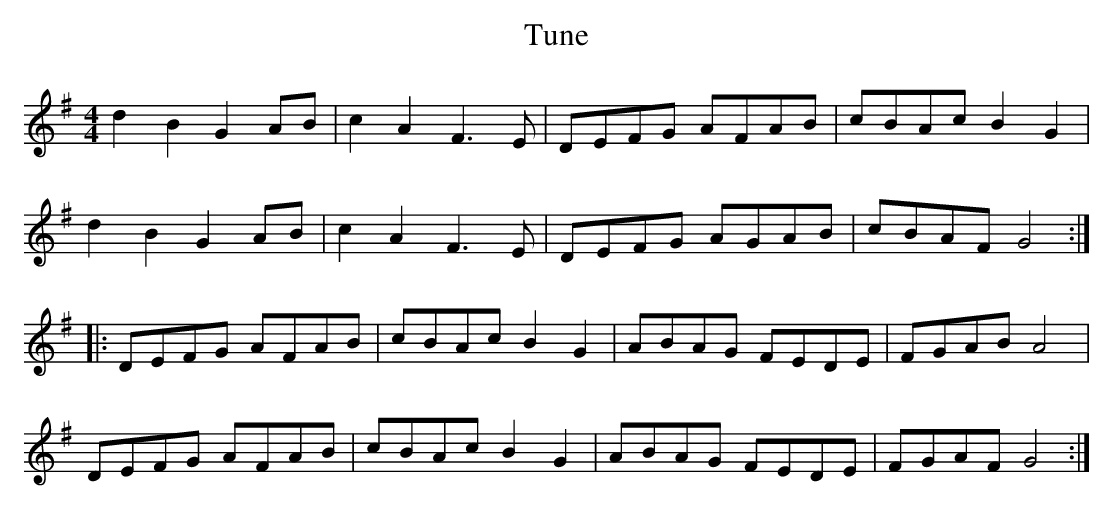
X:1
T:Tune
M:4/4
L:1/8
K:G
d2B2G2AB | c2A2F3E | DEFG AFAB | cBAc B2G2 |
d2B2G2AB | c2A2F3E | DEFG AGAB | cBAF G4 ::
DEFG AFAB | cBAc B2G2 | ABAG FEDE | FGAB A4 |
DEFG AFAB | cBAc B2G2 | ABAG FEDE | FGAF G4 :|
